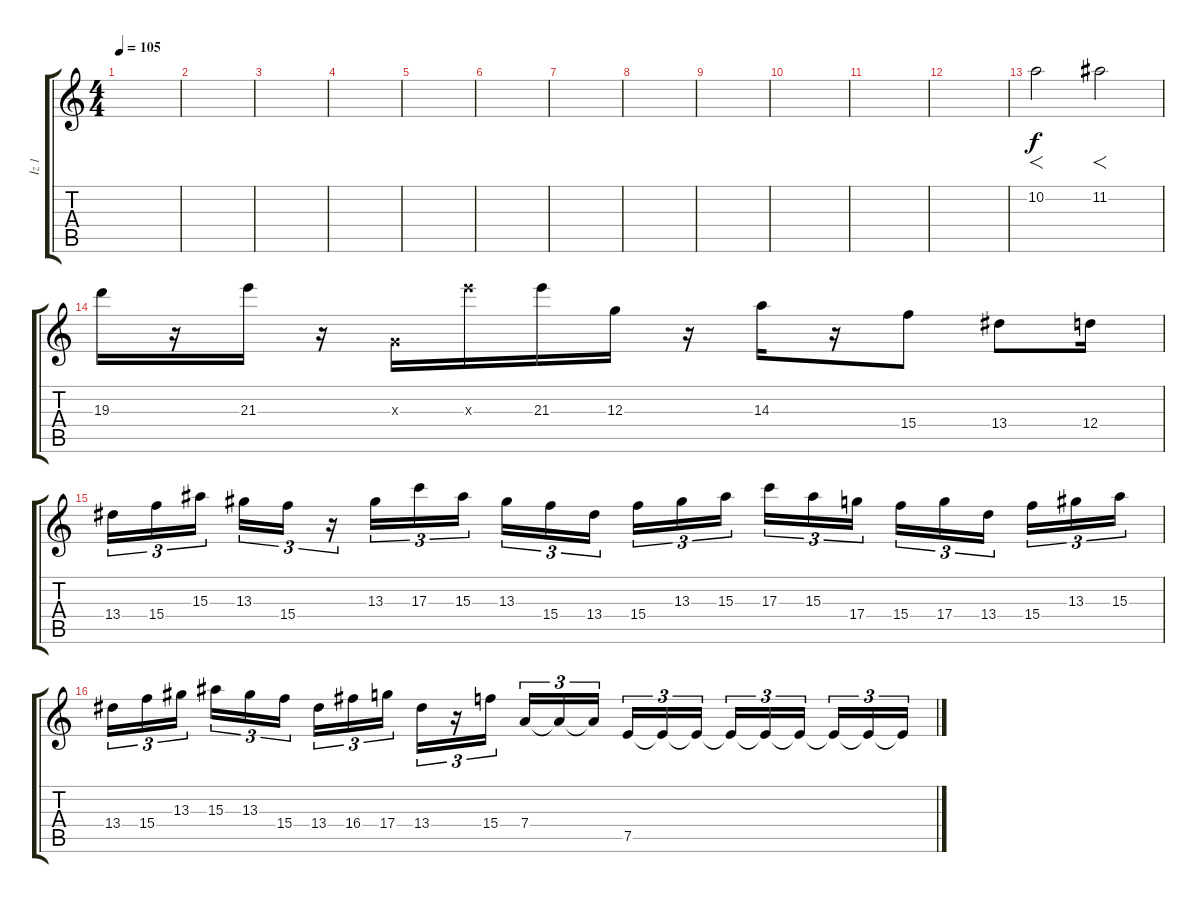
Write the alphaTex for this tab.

\track ("İz 1" "İz 1") {instrument distortionguitar}
\staff {score tabs}
\tuning (E4 B3 G3 D3 A2 E2) {hide}
\ts (4 4)
\tempo 105
\clef g2
\ks c
|
|
|
|
|
|
|
|
|
|
|
|
10.2.2{f} 11.2.2{f} |
19.3.16 r.16 21.3.16 r.16 0.3{x}.16 21.3{x}.16 21.3.16 12.3.16 r.16 14.3.16 r.16 15.4.8 13.4.8 12.4.16 |
13.4.16{tu (3 2)} 15.4.16{tu (3 2)} 15.3.16{tu (3 2) beam splitsecondary} 13.3.16{tu (3 2)} 15.4.16{tu (3 2)} r.16{tu (3 2)} 13.3.16{tu (3 2)} 17.3.16{tu (3 2)} 15.3.16{tu (3 2) beam splitsecondary} 13.3.16{tu (3 2)} 15.4.16{tu (3 2)} 13.4.16{tu (3 2)} 15.4.16{tu (3 2)} 13.3.16{tu (3 2)} 15.3.16{tu (3 2) beam splitsecondary} 17.3.16{tu (3 2)} 15.3.16{tu (3 2)} 17.4.16{tu (3 2)} 15.4.16{tu (3 2)} 17.4.16{tu (3 2)} 13.4.16{tu (3 2) beam splitsecondary} 15.4.16{tu (3 2)} 13.3.16{tu (3 2)} 15.3.16{tu (3 2)} |
13.4.16{tu (3 2)} 15.4.16{tu (3 2)} 13.3.16{tu (3 2) beam splitsecondary} 15.3.16{tu (3 2)} 13.3.16{tu (3 2)} 15.4.16{tu (3 2)} 13.4.16{tu (3 2)} 16.4.16{tu (3 2)} 17.4.16{tu (3 2) beam splitsecondary} 13.4.16{tu (3 2)} r.16{tu (3 2)} 15.4.16{tu (3 2)} 7.4.16{tu (3 2)} 7.4{t}.16{tu (3 2)} 7.4{t}.16{tu (3 2) beam splitsecondary} 7.5.16{tu (3 2)} 7.5{t}.16{tu (3 2)} 7.5{t}.16{tu (3 2)} 7.5{t}.16{tu (3 2)} 7.5{t}.16{tu (3 2)} 7.5{t}.16{tu (3 2) beam splitsecondary} 7.5{t}.16{tu (3 2)} 7.5{t}.16{tu (3 2)} 7.5{t}.16{tu (3 2)}
